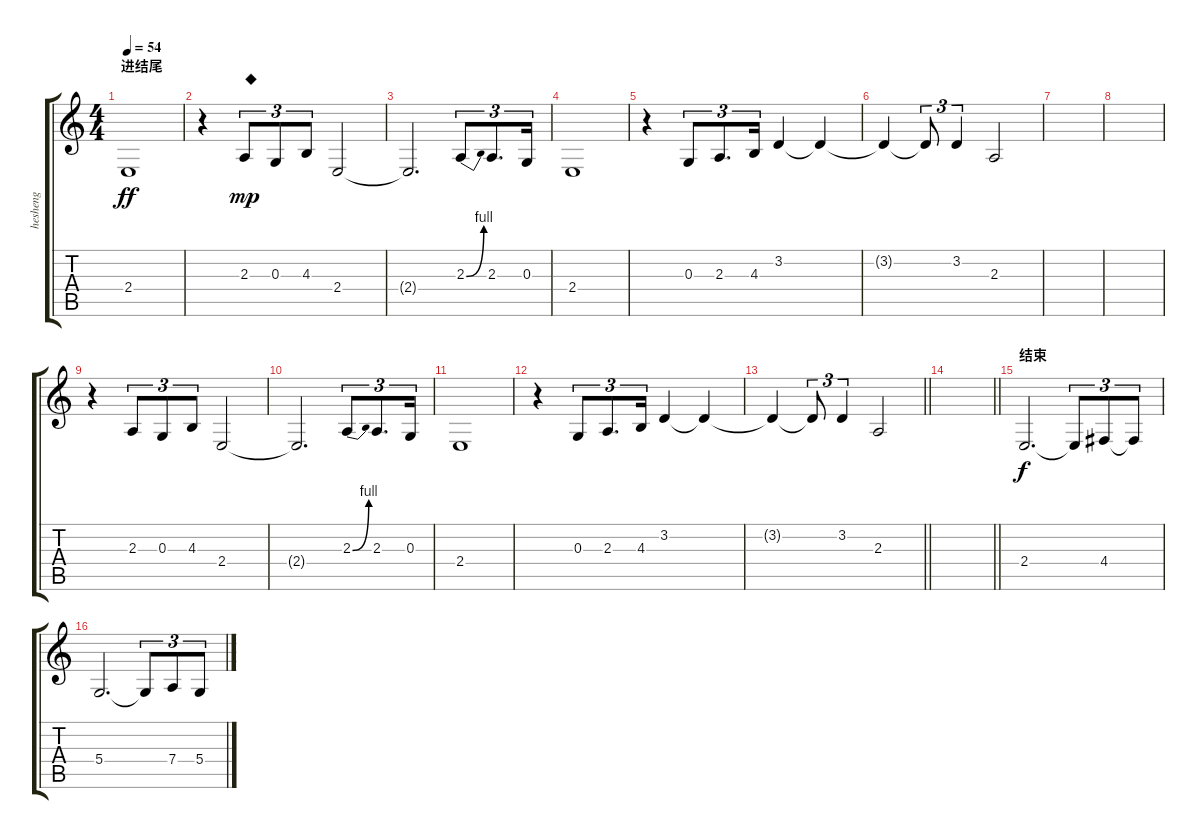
\track ("hesheng " "hesheng ") {instrument drawbarorgan}
\staff {score tabs}
\tuning (E4 B3 G3 D3 A2 E2) {hide}
\ts (4 4)
\section ("" "进结尾")
\tempo 54
\clef g2
\ks c
2.4.1{dy ff volume 4} |
r.4 2.3.8{tu (3 2) txt "◆" dy mp volume 9} 0.3.8{tu (3 2)} 4.3.8{tu (3 2)} 2.4.2 |
2.4{t}.2{d} 2.3{be (bend 0 0 60 4)}.8{tu (3 2)} 2.3.8{d tu (3 2)} 0.3.16{tu (3 2)} |
2.4.1 |
r.4 0.3.8{tu (3 2)} 2.3.8{d tu (3 2)} 4.3.16{tu (3 2)} 3.2.4 3.2{t}.4 |
3.2{t}.4 3.2{t}.8{tu (3 2)} 3.2.4{tu (3 2)} 2.3.2 |
|
|
r.4 2.3.8{tu (3 2)} 0.3.8{tu (3 2)} 4.3.8{tu (3 2)} 2.4.2 |
2.4{t}.2{d} 2.3{be (bend 0 0 60 4)}.8{tu (3 2)} 2.3.8{d tu (3 2)} 0.3.16{tu (3 2)} |
2.4.1 |
r.4 0.3.8{tu (3 2)} 2.3.8{d tu (3 2)} 4.3.16{tu (3 2)} 3.2.4 3.2{t}.4 |
\barLineRight lightlight
3.2{t}.4 3.2{t}.8{tu (3 2)} 3.2.4{tu (3 2)} 2.3.2 |
\barLineRight lightlight
|
\section ("" "结束")
2.4.2{d dy f volume 9} 2.4{t}.8{tu (3 2)} 4.4.8{tu (3 2)} 4.4{t}.8{tu (3 2)} |
5.4.2{d} 5.4{t}.8{tu (3 2)} 7.4.8{tu (3 2)} 5.4.8{tu (3 2)}
